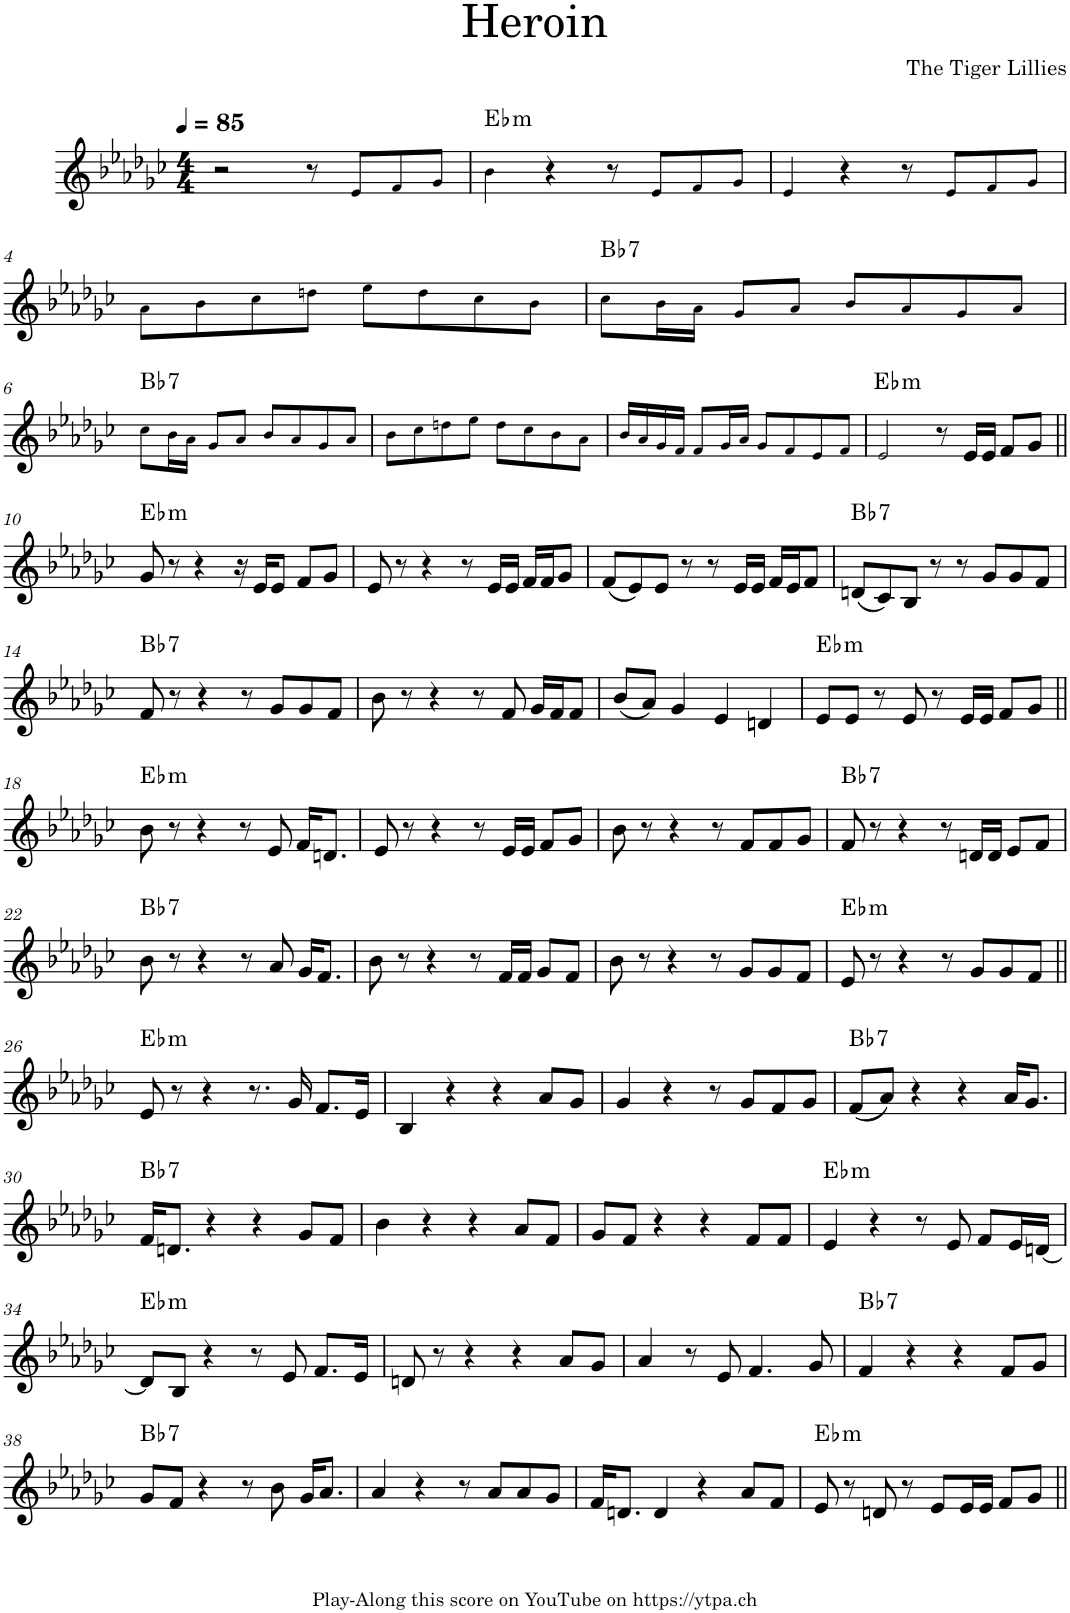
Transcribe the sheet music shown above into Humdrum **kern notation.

**kern	**harte
*part1	*part1
*staff1	*
*I"Piano	*
*I'Pno.	*
*clefG2	*
*k[b-e-a-d-g-c-]	*
*M4/4	*
*MM85	*
=1	=1
2r	.
8r	.
8e-!/L	.
8f!/	.
8g-!/J	.
=2	=2
!	!LO:H:kt=m
4b-!\	Eb:min
4r	.
8r	.
8e-!/L	.
8f!/	.
8g-!/J	.
=3	=3
4e-!/	.
4r	.
8r	.
8e-!/L	.
8f!/	.
8g-!/J	.
!!LO:LB:g=z
=4	=4
8a-!\L	.
8b-!\	.
8cc-!\	.
8ddn!\J	.
8ee-!\L	.
8dd!\	.
8cc-!\	.
8b-!\J	.
=5	=5
!	!LO:H:kt=7
8cc-!\L	Bb:7
16b-!\L	.
16a-!\JJ	.
8g-!/L	.
8a-!/J	.
8b-!/L	.
8a-!/	.
8g-!/	.
8a-!/J	.
!!LO:LB:g=z
=6	=6
!	!LO:H:kt=7
8cc-!\L	Bb:7
16b-!\L	.
16a-!\JJ	.
8g-!/L	.
8a-!/J	.
8b-!/L	.
8a-!/	.
8g-!/	.
8a-!/J	.
=7	=7
8b-!\L	.
8cc-!\	.
8ddn!\	.
8ee-!\J	.
8dd!\L	.
8cc-!\	.
8b-!\	.
8a-!\J	.
=8	=8
16b-!/LL	.
16a-!/	.
16g-!/	.
16f!/JJ	.
8f!/L	.
16g-!/L	.
16a-!/JJ	.
8g-!/L	.
8f!/	.
8e-!/	.
8f!/J	.
=9	=9
!	!LO:H:kt=m
2e-!/	Eb:min
8r	.
16e-/LL	.
16e-/JJ	.
8f/L	.
8g-/J	.
!!LO:LB:g=z
=10||	=10||
!	!LO:H:kt=m
8g-/	Eb:min
8r	.
4r	.
16r	.
16e-/KL	.
8e-/J	.
8f/L	.
8g-/J	.
=11	=11
8e-/	.
8r	.
4r	.
8r	.
16e-/LL	.
16e-/JJ	.
16f/LL	.
16f/J	.
8g-/J	.
=12	=12
(8f/L	.
8e-/)	.
8e-/J	.
8r	.
8r	.
16e-/LL	.
16e-/JJ	.
16f/LL	.
16e-/J	.
8f/J	.
=13	=13
!	!LO:H:kt=7
(8dn/L	Bb:7
8c-/)	.
8B-/J	.
8r	.
8r	.
8g-/L	.
8g-/	.
8f/J	.
!!LO:LB:g=z
=14	=14
!	!LO:H:kt=7
8f/	Bb:7
8r	.
4r	.
8r	.
8g-/L	.
8g-/	.
8f/J	.
=15	=15
8b-\	.
8r	.
4r	.
8r	.
8f/	.
16g-/LL	.
16f/J	.
8f/J	.
=16	=16
(8b-/L	.
8a-/J)	.
4g-/	.
4e-/	.
4dn/	.
=17	=17
!	!LO:H:kt=m
8e-/L	Eb:min
8e-/J	.
8r	.
8e-/	.
8r	.
16e-/LL	.
16e-/JJ	.
8f/L	.
8g-/J	.
!!LO:LB:g=z
=18||	=18||
!	!LO:H:kt=m
8b-\	Eb:min
8r	.
4r	.
8r	.
8e-/	.
16f/KL	.
8.dn/J	.
=19	=19
8e-/	.
8r	.
4r	.
8r	.
16e-/LL	.
16e-/JJ	.
8f/L	.
8g-/J	.
=20	=20
8b-\	.
8r	.
4r	.
8r	.
8f/L	.
8f/	.
8g-/J	.
=21	=21
!	!LO:H:kt=7
8f/	Bb:7
8r	.
4r	.
8r	.
16dn/LL	.
16d/JJ	.
8e-/L	.
8f/J	.
!!LO:LB:g=z
=22	=22
!	!LO:H:kt=7
8b-\	Bb:7
8r	.
4r	.
8r	.
8a-/	.
16g-/KL	.
8.f/J	.
=23	=23
8b-\	.
8r	.
4r	.
8r	.
16f/LL	.
16f/JJ	.
8g-/L	.
8f/J	.
=24	=24
8b-\	.
8r	.
4r	.
8r	.
8g-/L	.
8g-/	.
8f/J	.
=25	=25
!	!LO:H:kt=m
8e-/	Eb:min
8r	.
4r	.
8r	.
8g-/L	.
8g-/	.
8f/J	.
!!LO:LB:g=z
=26||	=26||
!	!LO:H:kt=m
8e-/	Eb:min
8r	.
4r	.
8.r	.
16g-/	.
8.f/L	.
16e-/Jk	.
=27	=27
4B-/	.
4r	.
4r	.
8a-/L	.
8g-/J	.
=28	=28
4g-/	.
4r	.
8r	.
8g-/L	.
8f/	.
8g-/J	.
=29	=29
!	!LO:H:kt=7
(8f/L	Bb:7
8a-/J)	.
4r	.
4r	.
16a-/KL	.
8.g-/J	.
!!LO:LB:g=z
=30	=30
!	!LO:H:kt=7
16f/KL	Bb:7
8.dn/J	.
4r	.
4r	.
8g-/L	.
8f/J	.
=31	=31
4b-\	.
4r	.
4r	.
8a-/L	.
8f/J	.
=32	=32
8g-/L	.
8f/J	.
4r	.
4r	.
8f/L	.
8f/J	.
=33	=33
!	!LO:H:kt=m
4e-/	Eb:min
4r	.
8r	.
8e-/	.
8f/L	.
16e-/L	.
[16dn/JJ	.
!!LO:LB:g=z
=34	=34
!	!LO:H:kt=m
8d/L]	Eb:min
8B-/J	.
4r	.
8r	.
8e-/	.
8.f/L	.
16e-/Jk	.
=35	=35
8dn/	.
8r	.
4r	.
4r	.
8a-/L	.
8g-/J	.
=36	=36
4a-/	.
8r	.
8e-/	.
4.f/	.
8g-/	.
=37	=37
!	!LO:H:kt=7
4f/	Bb:7
4r	.
4r	.
8f/L	.
8g-/J	.
!!LO:LB:g=z
=38	=38
!	!LO:H:kt=7
8g-/L	Bb:7
8f/J	.
4r	.
8r	.
8b-\	.
16g-/KL	.
8.a-/J	.
=39	=39
4a-/	.
4r	.
8r	.
8a-/L	.
8a-/	.
8g-/J	.
=40	=40
16f/KL	.
8.dn/J	.
4d/	.
4r	.
8a-/L	.
8f/J	.
=41	=41
!	!LO:H:kt=m
8e-/	Eb:min
8r	.
8dn/	.
8r	.
8e-/L	.
16e-/L	.
16e-/JJ	.
8f/L	.
8g-/J	.
=||	=||
*-	*-
